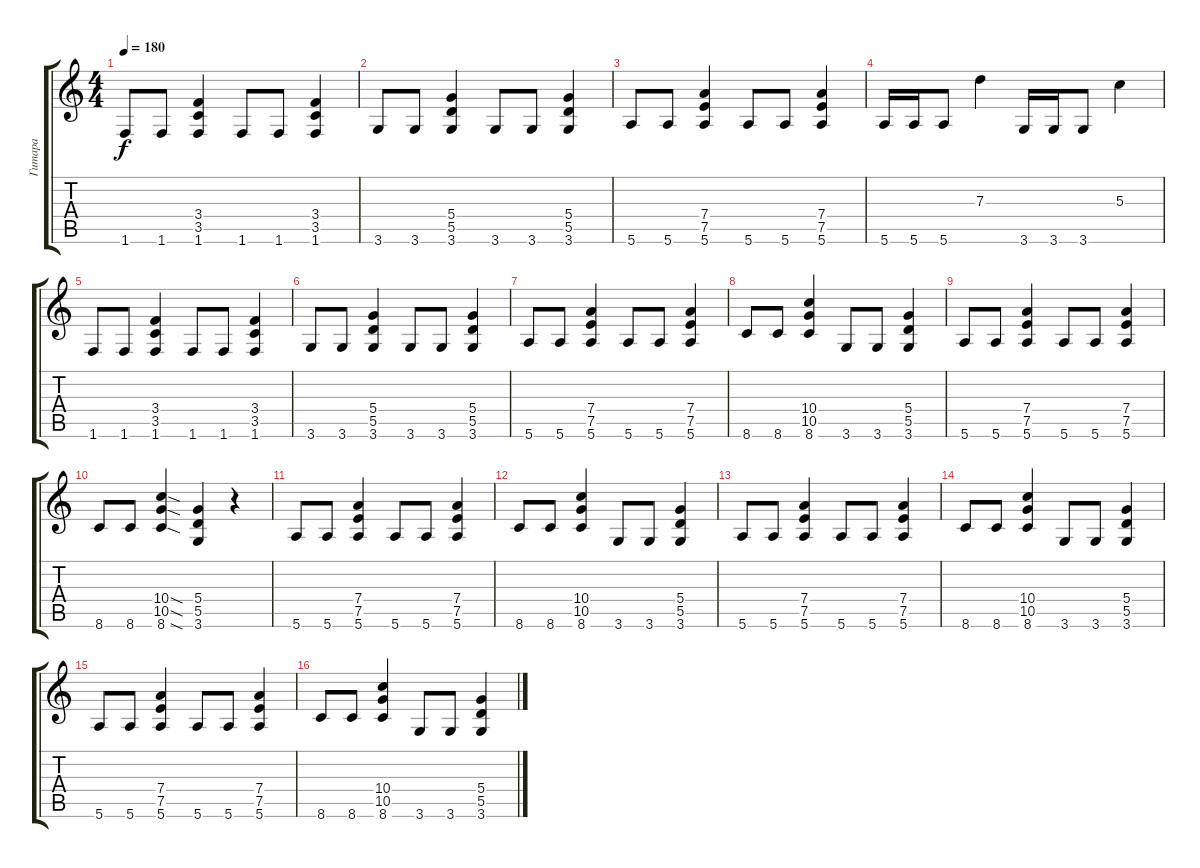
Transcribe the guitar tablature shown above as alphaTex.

\track ("Гитара" "Гитара") {instrument distortionguitar}
\staff {score tabs}
\tuning (E4 B3 G3 D3 A2 E2) {hide}
\ts (4 4)
\tempo 180
\clef g2
\ks c
1.6.8{dy f} 1.6.8 (3.4 3.5 1.6).4 1.6.8 1.6.8 (3.4 3.5 1.6).4 |
3.6.8 3.6.8 (5.4 5.5 3.6).4 3.6.8 3.6.8 (5.4 5.5 3.6).4 |
5.6.8 5.6.8 (7.4 7.5 5.6).4 5.6.8 5.6.8 (7.4 7.5 5.6).4 |
5.6.16 5.6.16 5.6.8 7.3.4 3.6.16 3.6.16 3.6.8 5.3.4 |
1.6.8 1.6.8 (3.4 3.5 1.6).4 1.6.8 1.6.8 (3.4 3.5 1.6).4 |
3.6.8 3.6.8 (5.4 5.5 3.6).4 3.6.8 3.6.8 (5.4 5.5 3.6).4 |
5.6.8 5.6.8 (7.4 7.5 5.6).4 5.6.8 5.6.8 (7.4 7.5 5.6).4 |
8.6.8 8.6.8 (10.4 10.5 8.6).4 3.6.8 3.6.8 (5.4 5.5 3.6).4 |
5.6.8 5.6.8 (7.4 7.5 5.6).4 5.6.8 5.6.8 (7.4 7.5 5.6).4 |
8.6.8 8.6.8 (10.4{sod} 10.5{sod} 8.6{sod}).4 (5.4 5.5 3.6).4 r.4 |
5.6.8 5.6.8 (7.4 7.5 5.6).4 5.6.8 5.6.8 (7.4 7.5 5.6).4 |
8.6.8 8.6.8 (10.4 10.5 8.6).4 3.6.8 3.6.8 (5.4 5.5 3.6).4 |
5.6.8 5.6.8 (7.4 7.5 5.6).4 5.6.8 5.6.8 (7.4 7.5 5.6).4 |
8.6.8 8.6.8 (10.4 10.5 8.6).4 3.6.8 3.6.8 (5.4 5.5 3.6).4 |
5.6.8 5.6.8 (7.4 7.5 5.6).4 5.6.8 5.6.8 (7.4 7.5 5.6).4 |
8.6.8 8.6.8 (10.4 10.5 8.6).4 3.6.8 3.6.8 (5.4 5.5 3.6).4
